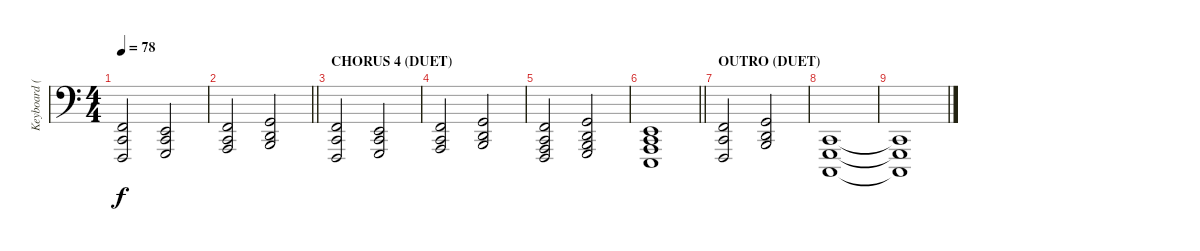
\track ("Keyboard (SynStrings 2)" "Keyboard (") {instrument synthstrings1}
\staff {score}
\tuning (C3 G2 D2 A1 E1 B0) {hide}
\ts (4 4)
\tempo 78
\clef f4
\ks c
(3.3 3.4 1.5).2{dy f} (2.3 3.4 3.5).2 |
\barLineRight lightlight
(3.3 0.4 13.6).2 (0.2 0.3 2.4).2 |
\section ("" "CHORUS 4 (DUET)")
(3.3 3.4 1.5).2 (2.3 3.4 3.5).2 |
(3.3 3.4 10.6).2 (0.2 0.3 12.6).2 |
(3.3 0.4 1.5 13.6).2 (0.2 0.3 2.4 3.5).2 |
\barLineRight lightlight
(2.3 3.4 0.5 10.6).1 |
\section ("" "OUTRO (DUET)")
(3.3 3.4 1.5).2 (0.2 0.3 2.4).2 |
(3.4 3.5 1.6).1 |
(3.4{t} 3.5{t} 1.6{t}).1{volume 0}
